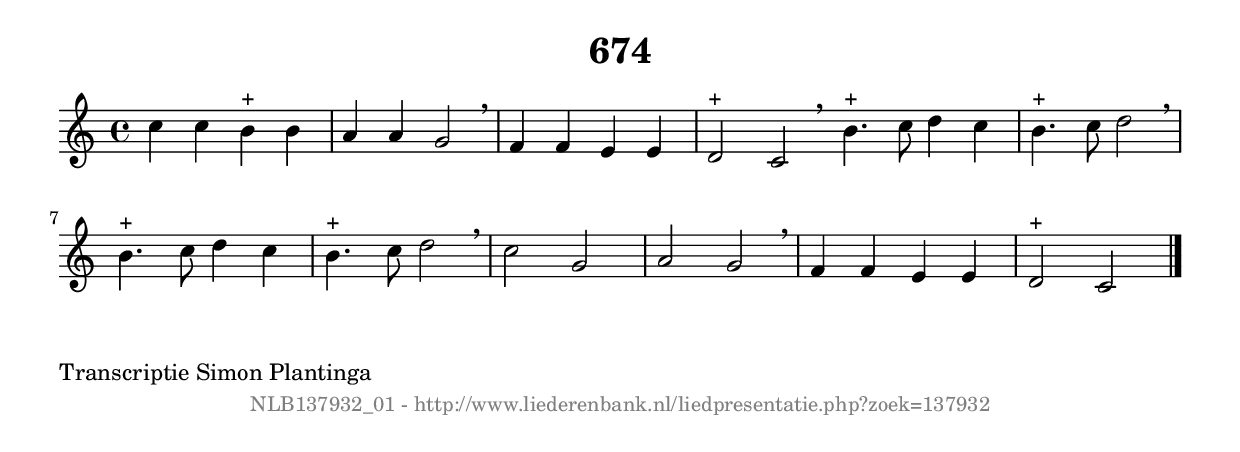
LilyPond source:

%
% produced by wce2krn 1.64 (7 June 2014)
%
\version"2.16"
#(append! paper-alist '(("long" . (cons (* 210 mm) (* 2000 mm)))))
#(set-default-paper-size "long")
sb = {\breathe}
mBreak = {\breathe }
bBreak = {\breathe }
x = {\once\override NoteHead #'style = #'cross }
gl=\glissando
itime={\override Staff.TimeSignature #'stencil = ##f }
ficta = {\once\set suggestAccidentals = ##t}
fine = {\once\override Score.RehearsalMark #'self-alignment-X = #1 \mark \markup {\italic{Fine}}}
dc = {\once\override Score.RehearsalMark #'self-alignment-X = #1 \mark \markup {\italic{D.C.}}}
dcf = {\once\override Score.RehearsalMark #'self-alignment-X = #1 \mark \markup {\italic{D.C. al Fine}}}
dcc = {\once\override Score.RehearsalMark #'self-alignment-X = #1 \mark \markup {\italic{D.C. al Coda}}}
ds = {\once\override Score.RehearsalMark #'self-alignment-X = #1 \mark \markup {\italic{D.S.}}}
dsf = {\once\override Score.RehearsalMark #'self-alignment-X = #1 \mark \markup {\italic{D.S. al Fine}}}
dsc = {\once\override Score.RehearsalMark #'self-alignment-X = #1 \mark \markup {\italic{D.S. al Coda}}}
pv = {\set Score.repeatCommands = #'((volta "1"))}
sv = {\set Score.repeatCommands = #'((volta "2"))}
tv = {\set Score.repeatCommands = #'((volta "3"))}
qv = {\set Score.repeatCommands = #'((volta "4"))}
xv = {\set Score.repeatCommands = #'((volta #f))}
\header{ tagline = ""
title = "674"
}
\score {{
\key c \major
\relative g'
{
\set melismaBusyProperties = #'()
\time 4/4
\tempo 4=120
\override Score.MetronomeMark #'transparent = ##t
\override Score.RehearsalMark #'break-visibility = #(vector #t #t #f)
c4 c4 b4^"+" b4 | a4 a4 g2 \sb | f4 f4 e4 e4 | d2^"+" c2 \bar ":|:" \bBreak
b'4.^"+" c8 d4 c4 | b4.^"+" c8 d2 \sb | b4.^"+" c8 d4 c4 | b4.^"+" c8 d2 | \mBreak \bar "|"
c2 g2 | a2 g2 \sb | f4 f4 e4 e4 | d2^"+" c2 \bar "|."
 }}
 \midi { }
 \layout {
            indent = 0.0\cm
}
}
\markup { \wordwrap-string #" 
Transcriptie Simon Plantinga
"}
\markup { \vspace #0 } \markup { \with-color #grey \fill-line { \center-column { \smaller "NLB137932_01 - http://www.liederenbank.nl/liedpresentatie.php?zoek=137932" } } }
